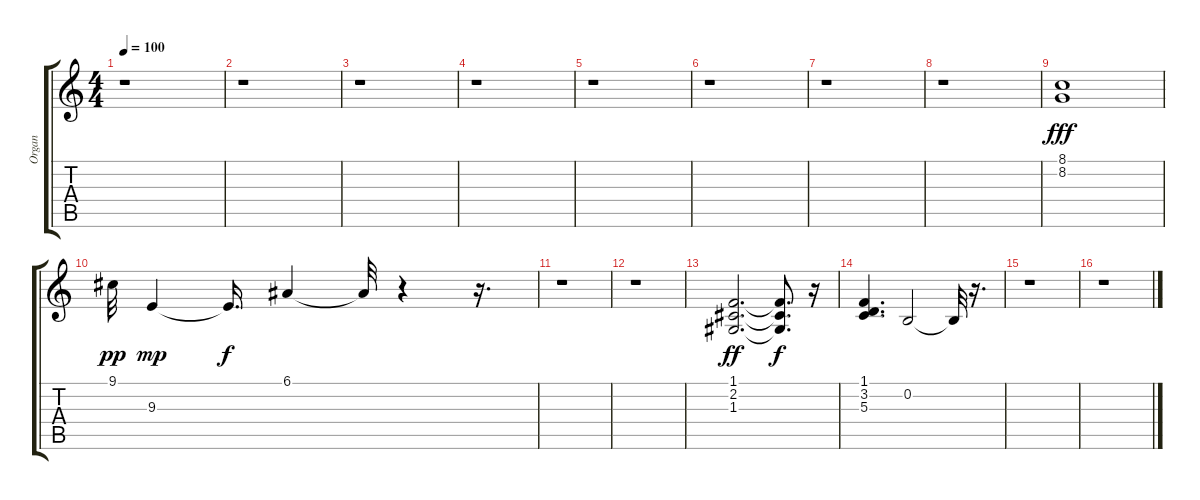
\track ("Organ" "Organ") {instrument voiceoohs}
\staff {score tabs}
\tuning (E4 B3 G3 D3 A2 E2) {hide}
\ts (4 4)
\tempo 100
\clef g2
\ks c
r.1{dy fff} |
r.1 |
r.1 |
r.1 |
r.1 |
r.1 |
r.1 |
r.1 |
(8.1 8.2).1{volume 11} |
9.1.32{dy pp volume 11} 9.3.4{dy mp volume 11} 9.3{t}.16{d dy f} 6.1.4{volume 12} 6.1{t}.32 r.4 r.16{d} |
r.1 |
r.1 |
(1.1 2.2 1.3).2{d dy ff volume 10} (1.1{t} 2.2{t} 1.3{t}).8{d dy f} r.16 |
(1.1 3.2 5.3).4{d volume 16} 0.2.2 0.2{t}.32 r.16{d} |
r.1 |
r.1
